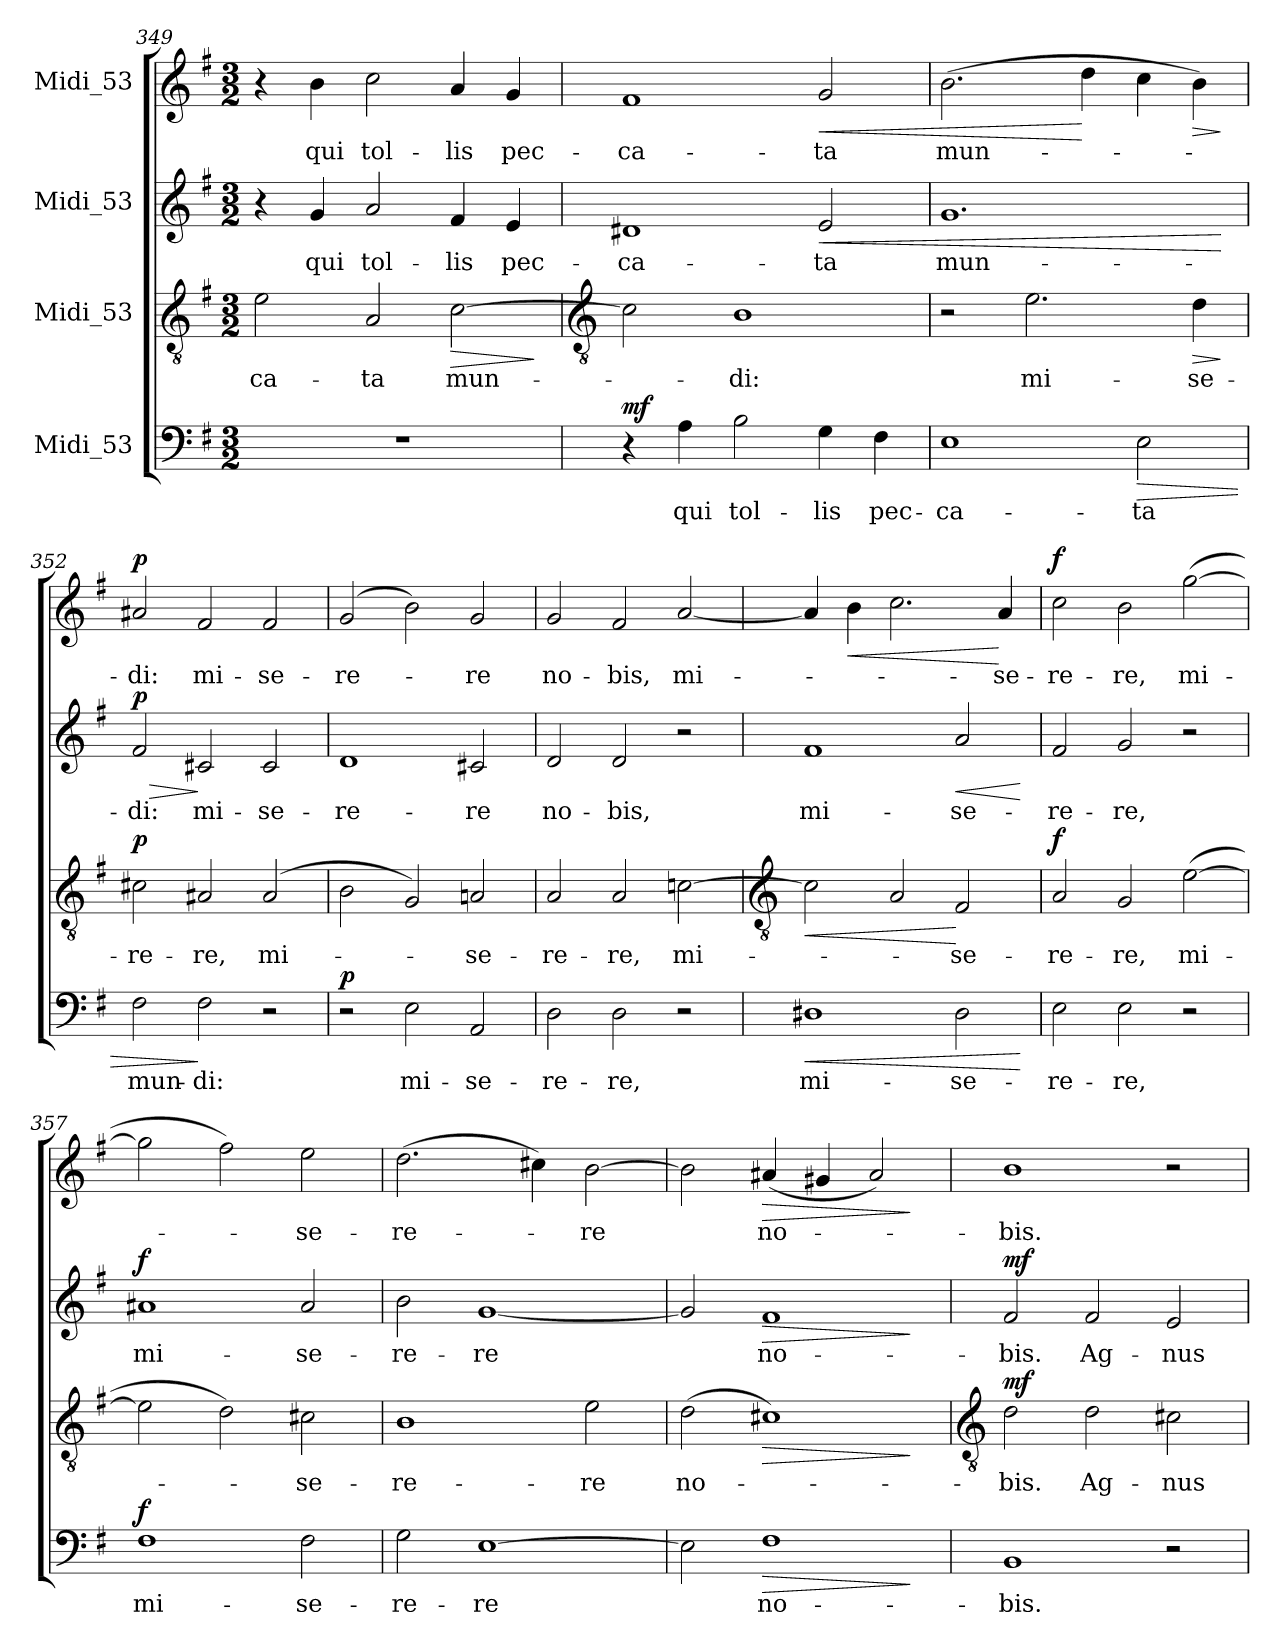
**kern	**text	**dynam	**kern	**text	**dynam	**kern	**text	**dynam	**kern	**text	**dynam
*part4	*part4	*part4	*part3	*part3	*part3	*part2	*part2	*part2	*part1	*part1	*part1
*staff4	*staff4	*staff4	*staff3	*staff3	*staff3	*staff2	*staff2	*staff2	*staff1	*staff1	*staff1
*I"Midi_53	*	*	*I"Midi_53	*	*	*I"Midi_53	*	*	*I"Midi_53	*	*
*clefF4	*	*	*clefGv2	*	*	*clefG2	*	*	*clefG2	*	*
*k[f#]	*	*	*k[f#]	*	*	*k[f#]	*	*	*k[f#]	*	*
*G:	*	*	*G:	*	*	*G:	*	*	*G:	*	*
*M3/2	*	*	*M3/2	*	*	*M3/2	*	*	*M3/2	*	*
=349	=349	=349	=349	=349	=349	=349	=349	=349	=349	=349	=349
!LO:N:vis=1	!	!	!	!LO:LY:b	!	!	!	!	!	!	!
1.r	.	.	2e\	-ca-	.	4r	.	.	4r	.	.
!	!	!	!	!	!	!	!LO:LY:b	!	!	!LO:LY:b	!
.	.	.	.	.	.	4g/	qui	.	4b\	qui	.
!	!	!	!	!LO:LY:b	!	!	!LO:LY:b	!	!	!LO:LY:b	!
.	.	.	2A/	-ta	.	2a/	tol-	.	2cc\	tol-	.
!	!	!	!	!LO:LY:b	!LO:HP:b	!	!LO:LY:b	!	!	!LO:LY:b	!
.	.	.	[2c\	mun-	>	4f#/	-lis	.	4a/	-lis	.
!	!	!	!	!	!	!	!LO:LY:b	!	!	!LO:LY:b	!
.	.	.	.	.	.	4e/	pec-	.	4g/	pec-	.
.	.	.	.	.	]	.	.	.	.	.	.
!!LO:LB:g=z
=350	=350	=350	=350	=350	=350	=350	=350	=350	=350	=350	=350
*	*	*	*clefGv2	*	*	*	*	*	*	*	*
!	!	!LO:DY:a	!	!	!	!	!LO:LY:b	!	!	!LO:LY:b	!
4r	.	mf	2c\]	.	.	1d#X	-ca-	.	1f#	-ca-	.
!	!LO:LY:b	!	!	!	!	!	!	!	!	!	!
4A\	qui	.	.	.	.	.	.	.	.	.	.
!	!LO:LY:b	!	!	!LO:LY:b	!	!	!	!	!	!	!
2B\	tol-	.	1B	-di:	.	.	.	.	.	.	.
!	!LO:LY:b	!	!	!	!	!	!LO:LY:b	!LO:HP:b	!	!LO:LY:b	!LO:HP:b
4G\	-lis	.	.	.	.	2e/	-ta	<	2g/	-ta	<
!	!LO:LY:b	!	!	!	!	!	!	!	!	!	!
4F#\	pec-	.	.	.	.	.	.	.	.	.	.
=351	=351	=351	=351	=351	=351	=351	=351	=351	=351	=351	=351
!	!LO:LY:b	!	!	!	!	!	!LO:LY:b	!	!	!LO:LY:b	!
1E	-ca-	.	2r	.	.	1.g	mun-	.	(>2.b\	mun-	.
!	!	!	!	!LO:LY:b	!	!	!	!	!	!	!
.	.	.	2.e\	mi-	.	.	.	.	.	.	.
.	.	.	.	.	.	.	.	.	4dd\	.	[
!	!LO:LY:b	!LO:HP:b	!	!	!	!	!	!	!	!	!
2E\	-ta	>	.	.	.	.	.	.	4cc\	.	.
!	!	!	!	!LO:LY:b	!LO:HP:b	!	!	!	!	!	!LO:HP:b
.	.	.	4d\	-se-	>	.	.	.	4b\)	.	>
.	.	.	.	.	]	.	.	[	.	.	]
=352	=352	=352	=352	=352	=352	=352	=352	=352	=352	=352	=352
!	!LO:LY:b	!	!	!LO:LY:b	!LO:DY:a	!	!LO:LY:b	!LO:HP:b	!	!LO:LY:b	!
!	!	!	!	!	!	!	!	!LO:DY:n=1:a	!	!	!LO:DY:a
2F#\	mun-	.	2c#X\	-re-	p	2f#/	-di:	> p	2a#X/	-di:	p
!	!LO:LY:b	!	!	!LO:LY:b	!	!	!LO:LY:b	!	!	!LO:LY:b	!
2F#\	-di:	]	2A#X/	-re,	.	2c#X/	mi-	]	2f#/	mi-	.
!	!	!	!	!LO:LY:b	!	!	!LO:LY:b	!	!	!LO:LY:b	!
2r	.	.	(>2A#/	mi-	.	2c#/	-se-	.	2f#/	-se-	.
=353	=353	=353	=353	=353	=353	=353	=353	=353	=353	=353	=353
!	!	!LO:DY:a	!	!	!	!	!LO:LY:b	!	!	!LO:LY:b	!
2r	.	p	2B\	.	.	1d	-re-	.	(<2g/	-re-	.
!	!LO:LY:b	!	!	!	!	!	!	!	!	!	!
2E\	mi-	.	2G/)	.	.	.	.	.	2b\)	.	.
!	!LO:LY:b	!	!	!LO:LY:b	!	!	!LO:LY:b	!	!	!LO:LY:b	!
2AA/	-se-	.	2An/	-se-	.	2c#X/	-re	.	2g/	-re	.
=354	=354	=354	=354	=354	=354	=354	=354	=354	=354	=354	=354
!	!LO:LY:b	!	!	!LO:LY:b	!	!	!LO:LY:b	!	!	!LO:LY:b	!
2D\	-re-	.	2A/	-re-	.	2d/	no-	.	2g/	no-	.
!	!LO:LY:b	!	!	!LO:LY:b	!	!	!LO:LY:b	!	!	!LO:LY:b	!
2D\	-re,	.	2A/	-re,	.	2d/	-bis,	.	2f#/	-bis,	.
!	!	!	!	!LO:LY:b	!	!	!	!	!	!LO:LY:b	!
2r	.	.	[2cn\	mi-	.	2r	.	.	[2a/	mi-	.
!!LO:LB:g=z
=355	=355	=355	=355	=355	=355	=355	=355	=355	=355	=355	=355
*	*	*	*clefGv2	*	*	*	*	*	*	*	*
!	!LO:LY:b	!LO:HP:b	!	!	!LO:HP:b	!	!LO:LY:b	!	!	!	!
1D#X	mi-	<	2c\]	.	<	1f#	mi-	.	4a/]	.	.
!	!	!	!	!	!	!	!	!	!	!	!LO:HP:b
.	.	.	.	.	.	.	.	.	4b\	.	<
.	.	.	2A/	.	.	.	.	.	2.cc\	.	.
!	!LO:LY:b	!	!	!LO:LY:b	!	!	!LO:LY:b	!LO:HP:b	!	!	!
2D#\	-se-	.	2F#/	-se-	[	2a/	-se-	<	.	.	.
!	!	!	!	!	!	!	!	!	!	!LO:LY:b	!
.	.	.	.	.	.	.	.	.	4a/	-se-	[
.	.	[	.	.	.	.	.	[	.	.	.
=356	=356	=356	=356	=356	=356	=356	=356	=356	=356	=356	=356
!	!LO:LY:b	!	!	!LO:LY:b	!LO:DY:a	!	!LO:LY:b	!	!	!LO:LY:b	!LO:DY:a
2E\	-re-	.	2A/	-re-	f	2f#/	-re-	.	2cc\	-re-	f
!	!LO:LY:b	!	!	!LO:LY:b	!	!	!LO:LY:b	!	!	!LO:LY:b	!
2E\	-re,	.	2G/	-re,	.	2g/	-re,	.	2b\	-re,	.
!	!	!	!	!LO:LY:b	!	!	!	!	!	!LO:LY:b	!
2r	.	.	(>[2e\	mi-	.	2r	.	.	(>[2gg\	mi-	.
=357	=357	=357	=357	=357	=357	=357	=357	=357	=357	=357	=357
!	!LO:LY:b	!LO:DY:a	!	!	!	!	!LO:LY:b	!LO:DY:a	!	!	!
1F#	mi-	f	2e\]	.	.	1a#X	mi-	f	2gg\]	.	.
.	.	.	2d\)	.	.	.	.	.	2ff#\)	.	.
!	!LO:LY:b	!	!	!LO:LY:b	!	!	!LO:LY:b	!	!	!LO:LY:b	!
2F#\	-se-	.	2c#X\	-se-	.	2a#/	-se-	.	2ee\	-se-	.
=358	=358	=358	=358	=358	=358	=358	=358	=358	=358	=358	=358
!	!LO:LY:b	!	!	!LO:LY:b	!	!	!LO:LY:b	!	!	!LO:LY:b	!
2G\	-re-	.	1B	-re-	.	2b\	-re-	.	(>2.dd\	-re-	.
!	!LO:LY:b	!	!	!	!	!	!LO:LY:b	!	!	!	!
[1E	-re	.	.	.	.	[1g	-re	.	.	.	.
.	.	.	.	.	.	.	.	.	4cc#X\)	.	.
!	!	!	!	!LO:LY:b	!	!	!	!	!	!LO:LY:b	!
.	.	.	2e\	-re	.	.	.	.	[2b\	-re	.
=359	=359	=359	=359	=359	=359	=359	=359	=359	=359	=359	=359
!	!	!	!	!LO:LY:b	!	!	!	!	!	!	!
2E\]	.	.	(>2d\	no-	.	2g/]	.	.	2b\]	.	.
!	!LO:LY:b	!LO:HP:b	!	!	!LO:HP:b	!	!LO:LY:b	!LO:HP:b	!	!LO:LY:b	!LO:HP:b
1F#	no-	>	1c#X)	.	>	1f#	no-	>	(<4a#X/	no-	>
.	.	.	.	.	.	.	.	.	4g#X/	.	.
.	.	.	.	.	.	.	.	.	2a#/)	.	.
.	.	]	.	.	]	.	.	]	.	.	]
!!LO:LB:g=z
=360	=360	=360	=360	=360	=360	=360	=360	=360	=360	=360	=360
*	*	*	*clefGv2	*	*	*	*	*	*	*	*
!	!LO:LY:b	!	!	!LO:LY:b	!LO:DY:a	!	!LO:LY:b	!LO:DY:a	!	!LO:LY:b	!
1BB	-bis.	.	2d\	-bis.	mf	2f#/	-bis.	mf	1b	-bis.	.
!	!	!	!	!LO:LY:b	!	!	!LO:LY:b	!	!	!	!
.	.	.	2d\	Ag-	.	2f#/	Ag-	.	.	.	.
!	!	!	!	!LO:LY:b	!	!	!LO:LY:b	!	!	!	!
2r	.	.	2c#X\	-nus	.	2e/	-nus	.	2r	.	.
=	=	=	=	=	=	=	=	=	=	=	=
*-	*-	*-	*-	*-	*-	*-	*-	*-	*-	*-	*-
